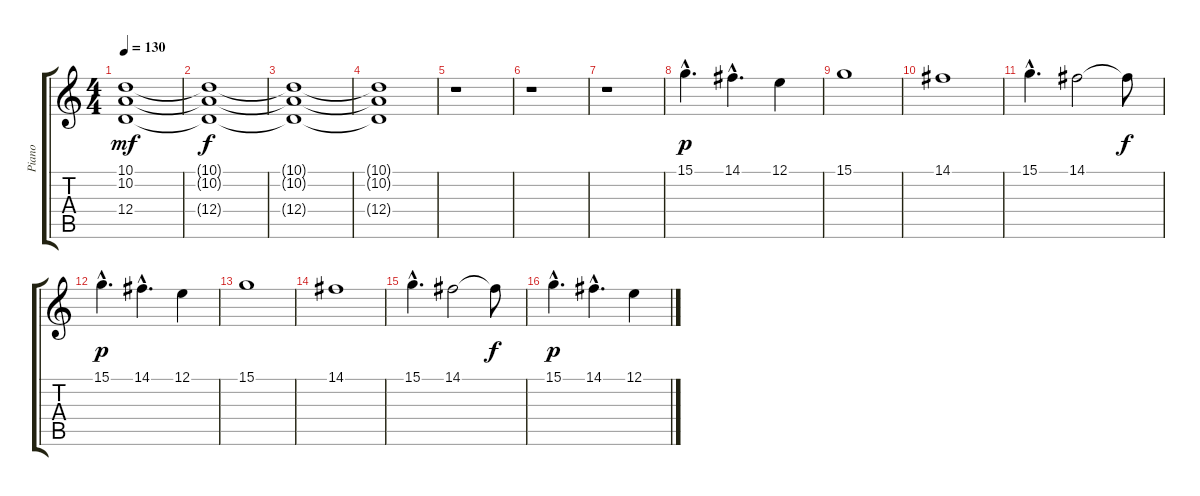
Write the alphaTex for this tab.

\track ("Piano " "Piano ") {instrument brightacousticpiano}
\staff {score tabs}
\tuning (E4 B3 G3 D3 A2 E2) {hide}
\ts (4 4)
\tempo 130
\clef g2
\ks c
(10.1 10.2 12.4).1{dy mf} |
(10.1{t} 10.2{t} 12.4{t}).1{dy f} |
(10.1{t} 10.2{t} 12.4{t}).1 |
(10.1{t} 10.2{t} 12.4{t}).1 |
r.1 |
r.1 |
r.1 |
15.1{hac}.4{d dy p} 14.1{hac}.4{d} 12.1.4 |
15.1.1 |
14.1.1 |
15.1{hac}.4{d} 14.1.2 14.1{t}.8{dy f} |
15.1{hac}.4{d dy p} 14.1{hac}.4{d} 12.1.4 |
15.1.1 |
14.1.1 |
15.1{hac}.4{d} 14.1.2 14.1{t}.8{dy f} |
15.1{hac}.4{d dy p} 14.1{hac}.4{d} 12.1.4
